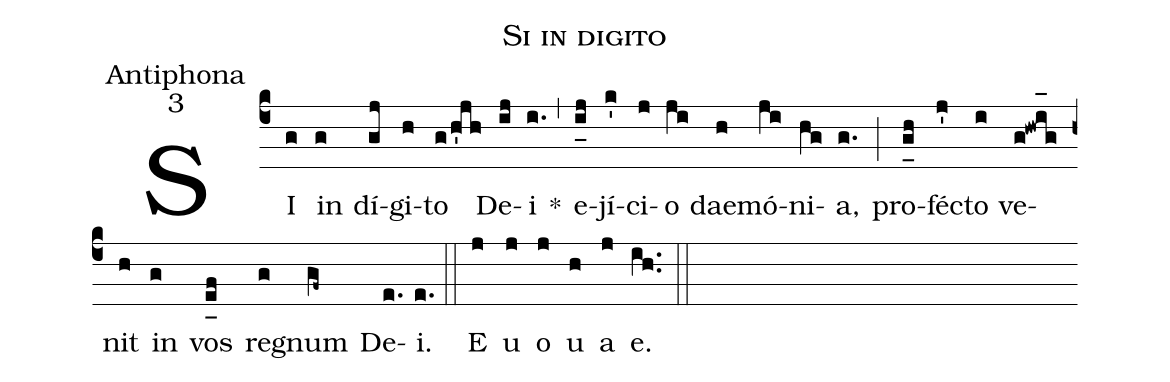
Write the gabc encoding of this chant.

name:Si in digito;
office-part:Antiphona;
mode:3;
%%
(c4) SI(g) in(g) dí(gj)gi(h)to(g/h'jh) De(ij)i(i.) *(,) e(i_[uh:l]j)jí(k')ci(j)o(ji) dae(h)mó(ji)ni(hg)a,(g.) (;) pro(g_[uh:l]h)fé(j')cto(i) ve(g!hwi_[oh:h]g)nit(h) in(g) vos(e_[uh:l]f) re(g)gnum(gf~) De(e.)i.(e.) (::) <eu>E(j) u(j) o(j) u(h) a(j) e.</eu>(ih..) (::)
